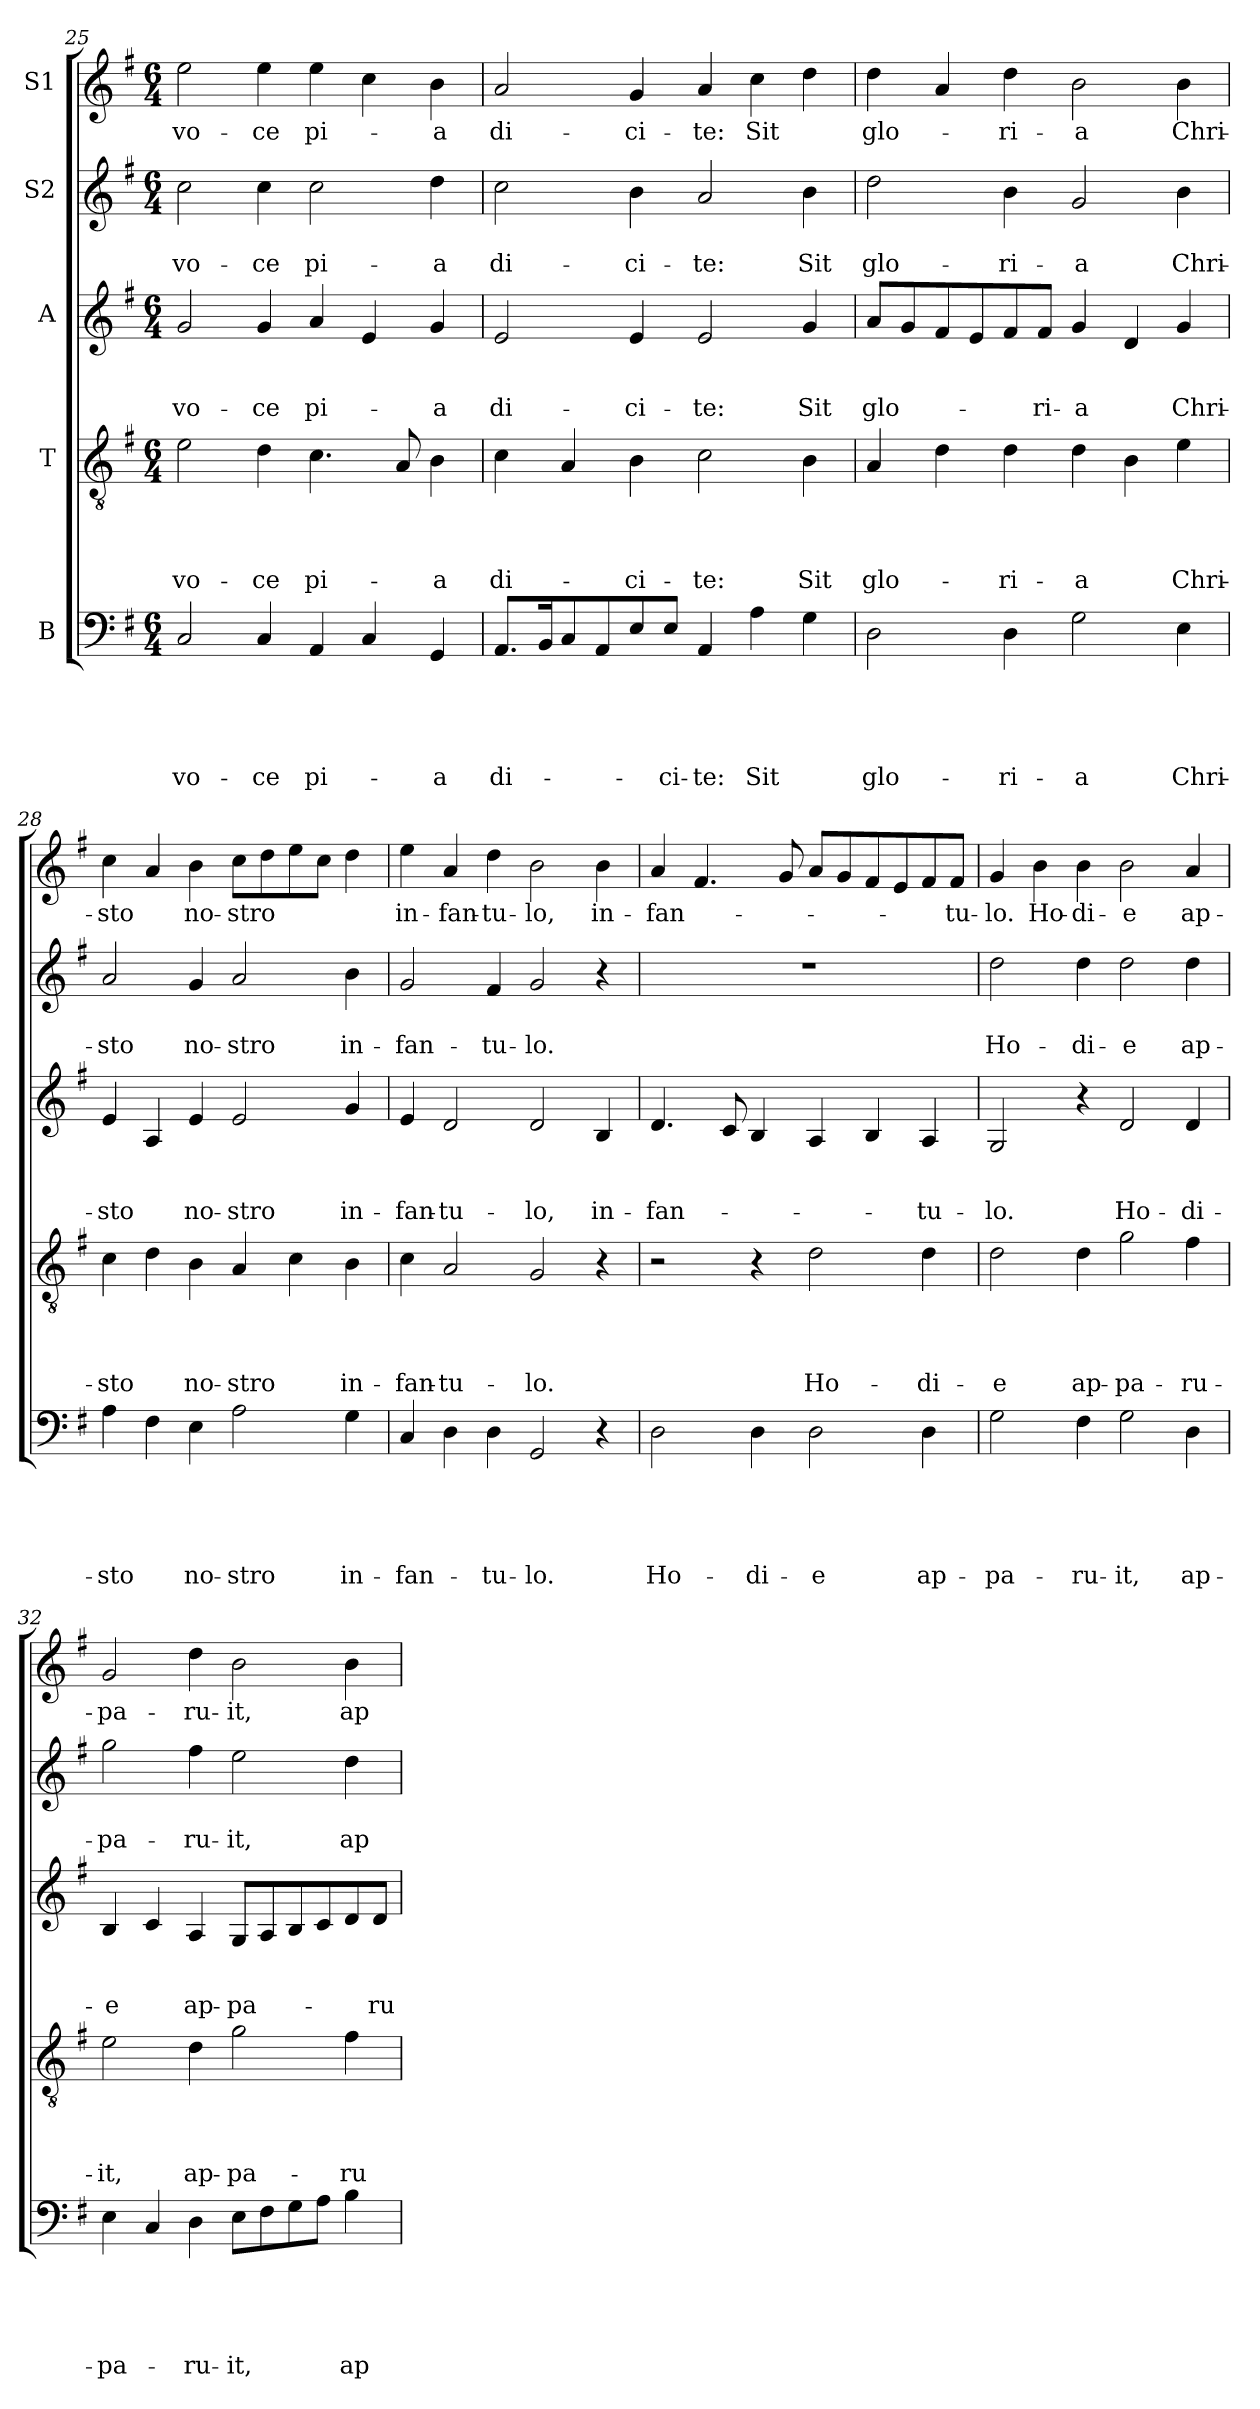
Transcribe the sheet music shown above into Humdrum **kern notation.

**kern	**text	**text	**text	**text	**text	**kern	**text	**text	**text	**text	**kern	**text	**text	**text	**kern	**text	**text	**kern	**text
*part5	*part5	*part5	*part5	*part5	*part5	*part4	*part4	*part4	*part4	*part4	*part3	*part3	*part3	*part3	*part2	*part2	*part2	*part1	*part1
*staff5	*staff5	*staff5	*staff5	*staff5	*staff5	*staff4	*staff4	*staff4	*staff4	*staff4	*staff3	*staff3	*staff3	*staff3	*staff2	*staff2	*staff2	*staff1	*staff1
*I"B	*	*	*	*	*	*I"T	*	*	*	*	*I"A	*	*	*	*I"S2	*	*	*I"S1	*
!!LO:LB:g=z
*clefF4	*	*	*	*	*	*clefGv2	*	*	*	*	*clefG2	*	*	*	*clefG2	*	*	*clefG2	*
*k[f#]	*	*	*	*	*	*k[f#]	*	*	*	*	*k[f#]	*	*	*	*k[f#]	*	*	*k[f#]	*
*G:	*	*	*	*	*	*G:	*	*	*	*	*G:	*	*	*	*G:	*	*	*G:	*
*M6/4	*	*	*	*	*	*M6/4	*	*	*	*	*M6/4	*	*	*	*M6/4	*	*	*M6/4	*
=25	=25	=25	=25	=25	=25	=25	=25	=25	=25	=25	=25	=25	=25	=25	=25	=25	=25	=25	=25
!	!	!	!	!	!LO:LY:b	!	!	!	!	!LO:LY:b	!	!	!	!LO:LY:b	!	!	!LO:LY:b	!	!LO:LY:b
2C/	.	.	.	.	vo-	2e\	.	.	.	vo-	2g/	.	.	vo-	2cc\	.	vo-	2ee\	vo-
!	!	!	!	!	!LO:LY:b	!	!	!	!	!LO:LY:b	!	!	!	!LO:LY:b	!	!	!LO:LY:b	!	!LO:LY:b
4C/	.	.	.	.	-ce	4d\	.	.	.	-ce	4g/	.	.	-ce	4cc\	.	-ce	4ee\	-ce
!	!	!	!	!	!LO:LY:b	!	!	!	!	!LO:LY:b	!	!	!	!LO:LY:b	!	!	!LO:LY:b	!	!LO:LY:b
4AA/	.	.	.	.	pi-	4.c\	.	.	.	pi-	4a/	.	.	pi-	2cc\	.	pi-	4ee\	pi-
4C/	.	.	.	.	.	.	.	.	.	.	4e/	.	.	.	.	.	.	4cc\	.
.	.	.	.	.	.	8A/	.	.	.	.	.	.	.	.	.	.	.	.	.
!	!	!	!	!	!LO:LY:b	!	!	!	!	!LO:LY:b	!	!	!	!LO:LY:b	!	!	!LO:LY:b	!	!LO:LY:b
4GG/	.	.	.	.	-a	4B\	.	.	.	-a	4g/	.	.	-a	4dd\	.	-a	4b\	-a
=26	=26	=26	=26	=26	=26	=26	=26	=26	=26	=26	=26	=26	=26	=26	=26	=26	=26	=26	=26
!	!	!	!	!	!LO:LY:b	!	!	!	!	!LO:LY:b	!	!	!	!LO:LY:b	!	!	!LO:LY:b	!	!LO:LY:b
8.AA/L	.	.	.	.	di-	4c\	.	.	.	di-	2e/	.	.	di-	2cc\	.	di-	2a/	di-
16BB/k	.	.	.	.	.	.	.	.	.	.	.	.	.	.	.	.	.	.	.
8C/	.	.	.	.	.	4A/	.	.	.	.	.	.	.	.	.	.	.	.	.
8AA/	.	.	.	.	.	.	.	.	.	.	.	.	.	.	.	.	.	.	.
!	!	!	!	!	!	!	!	!	!	!LO:LY:b	!	!	!	!LO:LY:b	!	!	!LO:LY:b	!	!LO:LY:b
8E/	.	.	.	.	.	4B\	.	.	.	-ci-	4e/	.	.	-ci-	4b\	.	-ci-	4g/	-ci-
!	!	!	!	!	!LO:LY:b	!	!	!	!	!	!	!	!	!	!	!	!	!	!
8E/J	.	.	.	.	-ci-	.	.	.	.	.	.	.	.	.	.	.	.	.	.
!	!	!	!	!	!LO:LY:b	!	!	!	!	!LO:LY:b	!	!	!	!LO:LY:b	!	!	!LO:LY:b	!	!LO:LY:b
4AA/	.	.	.	.	-te:	2c\	.	.	.	-te:	2e/	.	.	-te:	2a/	.	-te:	4a/	-te:
!	!	!	!	!	!LO:LY:b	!	!	!	!	!	!	!	!	!	!	!	!	!	!LO:LY:b
4A\	.	.	.	.	Sit	.	.	.	.	.	.	.	.	.	.	.	.	4cc\	Sit
!	!	!	!	!	!	!	!	!	!	!LO:LY:b	!	!	!	!LO:LY:b	!	!	!LO:LY:b	!	!
4G\	.	.	.	.	.	4B\	.	.	.	Sit	4g/	.	.	Sit	4b\	.	Sit	4dd\	.
=27	=27	=27	=27	=27	=27	=27	=27	=27	=27	=27	=27	=27	=27	=27	=27	=27	=27	=27	=27
!	!	!	!	!	!LO:LY:b	!	!	!	!	!LO:LY:b	!	!	!	!LO:LY:b	!	!	!LO:LY:b	!	!LO:LY:b
2D\	.	.	.	.	glo-	4A/	.	.	.	glo-	8a/L	.	.	glo-	2dd\	.	glo-	4dd\	glo-
.	.	.	.	.	.	.	.	.	.	.	8g/	.	.	.	.	.	.	.	.
.	.	.	.	.	.	4d\	.	.	.	.	8f#/	.	.	.	.	.	.	4a/	.
.	.	.	.	.	.	.	.	.	.	.	8e/	.	.	.	.	.	.	.	.
!	!	!	!	!	!LO:LY:b	!	!	!	!	!LO:LY:b	!	!	!	!	!	!	!LO:LY:b	!	!LO:LY:b
4D\	.	.	.	.	-ri-	4d\	.	.	.	-ri-	8f#/	.	.	.	4b\	.	-ri-	4dd\	-ri-
!	!	!	!	!	!	!	!	!	!	!	!	!	!	!LO:LY:b	!	!	!	!	!
.	.	.	.	.	.	.	.	.	.	.	8f#/J	.	.	-ri-	.	.	.	.	.
!	!	!	!	!	!LO:LY:b	!	!	!	!	!LO:LY:b	!	!	!	!LO:LY:b:rj	!	!	!LO:LY:b	!	!LO:LY:b
2G\	.	.	.	.	-a	4d\	.	.	.	-a	4g/	.	.	-a	2g/	.	-a	2b\	-a
.	.	.	.	.	.	4B\	.	.	.	.	4d/	.	.	.	.	.	.	.	.
!	!	!	!	!	!LO:LY:b	!	!	!	!	!LO:LY:b	!	!	!	!LO:LY:b	!	!	!LO:LY:b	!	!LO:LY:b
4E\	.	.	.	.	Chri-	4e\	.	.	.	Chri-	4g/	.	.	Chri-	4b\	.	Chri-	4b\	Chri-
=28	=28	=28	=28	=28	=28	=28	=28	=28	=28	=28	=28	=28	=28	=28	=28	=28	=28	=28	=28
!	!	!	!	!	!LO:LY:b	!	!	!	!	!LO:LY:b	!	!	!	!LO:LY:b	!	!	!LO:LY:b	!	!LO:LY:b
4A\	.	.	.	.	-sto	4c\	.	.	.	-sto	4e/	.	.	-sto	2a/	.	-sto	4cc\	-sto
4F#\	.	.	.	.	.	4d\	.	.	.	.	4A/	.	.	.	.	.	.	4a/	.
!	!	!	!	!	!LO:LY:b	!	!	!	!	!LO:LY:b	!	!	!	!LO:LY:b	!	!	!LO:LY:b	!	!LO:LY:b
4E\	.	.	.	.	no-	4B\	.	.	.	no-	4e/	.	.	no-	4g/	.	no-	4b\	no-
!	!	!	!	!	!LO:LY:b:rj	!	!	!	!	!LO:LY:b	!	!	!	!LO:LY:b:rj	!	!	!LO:LY:b:rj	!	!LO:LY:b
2A\	.	.	.	.	-stro	4A/	.	.	.	-stro	2e/	.	.	-stro	2a/	.	-stro	8cc\L	-stro
.	.	.	.	.	.	.	.	.	.	.	.	.	.	.	.	.	.	8dd\	.
.	.	.	.	.	.	4c\	.	.	.	.	.	.	.	.	.	.	.	8ee\	.
.	.	.	.	.	.	.	.	.	.	.	.	.	.	.	.	.	.	8cc\J	.
!	!	!	!	!	!LO:LY:b	!	!	!	!	!LO:LY:b	!	!	!	!LO:LY:b	!	!	!LO:LY:b	!	!
4G\	.	.	.	.	in-	4B\	.	.	.	in-	4g/	.	.	in-	4b\	.	in-	4dd\	.
!!LO:PB:g=z
=29	=29	=29	=29	=29	=29	=29	=29	=29	=29	=29	=29	=29	=29	=29	=29	=29	=29	=29	=29
!	!	!	!	!	!LO:LY:b	!	!	!	!	!LO:LY:b	!	!	!	!LO:LY:b	!	!	!LO:LY:b	!	!LO:LY:b
4C/	.	.	.	.	-fan-	4c\	.	.	.	-fan-	4e/	.	.	-fan-	2g/	.	-fan-	4ee\	in-
!	!	!	!	!	!	!	!	!	!	!LO:LY:b:rj	!	!	!	!LO:LY:b:rj	!	!	!	!	!LO:LY:b
4D\	.	.	.	.	.	2A/	.	.	.	-tu-	2d/	.	.	-tu-	.	.	.	4a/	-fan-
!	!	!	!	!	!LO:LY:b	!	!	!	!	!	!	!	!	!	!	!	!LO:LY:b	!	!LO:LY:b:rj
4D\	.	.	.	.	-tu-	.	.	.	.	.	.	.	.	.	4f#/	.	-tu-	4dd\	-tu-
!	!	!	!	!	!LO:LY:b	!	!	!	!	!LO:LY:b	!	!	!	!LO:LY:b	!	!	!LO:LY:b	!	!LO:LY:b
2GG/	.	.	.	.	-lo.	2G/	.	.	.	-lo.	2d/	.	.	-lo,	2g/	.	-lo.	2b\	-lo,
!	!	!	!	!	!	!	!	!	!	!	!	!	!	!LO:LY:b	!	!	!	!	!LO:LY:b
4r	.	.	.	.	.	4r	.	.	.	.	4B/	.	.	in-	4r	.	.	4b\	in-
=30	=30	=30	=30	=30	=30	=30	=30	=30	=30	=30	=30	=30	=30	=30	=30	=30	=30	=30	=30
!	!	!	!	!	!LO:LY:b	!	!	!	!	!	!	!	!	!LO:LY:b	!LO:N:vis=1	!	!	!	!LO:LY:b
2D\	.	.	.	.	Ho-	2r	.	.	.	.	4.d/	.	.	-fan-	1.r	.	.	4a/	-fan-
.	.	.	.	.	.	.	.	.	.	.	.	.	.	.	.	.	.	4.f#/	.
.	.	.	.	.	.	.	.	.	.	.	8c/	.	.	.	.	.	.	.	.
!	!	!	!	!	!LO:LY:b	!	!	!	!	!	!	!	!	!	!	!	!	!	!
4D\	.	.	.	.	-di-	4r	.	.	.	.	4B/	.	.	.	.	.	.	.	.
.	.	.	.	.	.	.	.	.	.	.	.	.	.	.	.	.	.	8g/	.
!	!	!	!	!	!LO:LY:b	!	!	!	!	!LO:LY:b	!	!	!	!	!	!	!	!	!
2D\	.	.	.	.	-e	2d\	.	.	.	Ho-	4A/	.	.	.	.	.	.	8a/L	.
.	.	.	.	.	.	.	.	.	.	.	.	.	.	.	.	.	.	8g/	.
.	.	.	.	.	.	.	.	.	.	.	4B/	.	.	.	.	.	.	8f#/	.
.	.	.	.	.	.	.	.	.	.	.	.	.	.	.	.	.	.	8e/	.
!	!	!	!	!	!LO:LY:b	!	!	!	!	!LO:LY:b	!	!	!	!LO:LY:b	!	!	!	!	!
4D\	.	.	.	.	ap-	4d\	.	.	.	-di-	4A/	.	.	-tu-	.	.	.	8f#/	.
!	!	!	!	!	!	!	!	!	!	!	!	!	!	!	!	!	!	!	!LO:LY:b
.	.	.	.	.	.	.	.	.	.	.	.	.	.	.	.	.	.	8f#/J	-tu-
=31	=31	=31	=31	=31	=31	=31	=31	=31	=31	=31	=31	=31	=31	=31	=31	=31	=31	=31	=31
!	!	!	!	!	!LO:LY:b	!	!	!	!	!LO:LY:b	!	!	!	!LO:LY:b	!	!	!LO:LY:b	!	!LO:LY:b
2G\	.	.	.	.	-pa-	2d\	.	.	.	-e	2G/	.	.	-lo.	2dd\	.	Ho-	4g/	-lo.
!	!	!	!	!	!	!	!	!	!	!	!	!	!	!	!	!	!	!	!LO:LY:b
.	.	.	.	.	.	.	.	.	.	.	.	.	.	.	.	.	.	4b\	Ho-
!	!	!	!	!	!LO:LY:b	!	!	!	!	!LO:LY:b	!	!	!	!	!	!	!LO:LY:b	!	!LO:LY:b:rj
4F#\	.	.	.	.	-ru-	4d\	.	.	.	ap-	4r	.	.	.	4dd\	.	-di-	4b\	-di-
!	!	!	!	!	!LO:LY:b	!	!	!	!	!LO:LY:b:rj	!	!	!	!LO:LY:b	!	!	!LO:LY:b	!	!LO:LY:b
2G\	.	.	.	.	-it,	2g\	.	.	.	-pa-	2d/	.	.	Ho-	2dd\	.	-e	2b\	-e
!	!	!	!	!	!LO:LY:b	!	!	!	!	!LO:LY:b	!	!	!	!LO:LY:b	!	!	!LO:LY:b	!	!LO:LY:b
4D\	.	.	.	.	ap-	4f#\	.	.	.	-ru-	4d/	.	.	-di-	4dd\	.	ap-	4a/	ap-
=32	=32	=32	=32	=32	=32	=32	=32	=32	=32	=32	=32	=32	=32	=32	=32	=32	=32	=32	=32
!	!	!	!	!	!LO:LY:b	!	!	!	!	!LO:LY:b	!	!	!	!LO:LY:b:rj	!	!	!LO:LY:b	!	!LO:LY:b
4E\	.	.	.	.	-pa-	2e\	.	.	.	-it,	4B/	.	.	-e	2gg\	.	-pa-	2g/	-pa-
4C/	.	.	.	.	.	.	.	.	.	.	4c/	.	.	.	.	.	.	.	.
!	!	!	!	!	!LO:LY:b	!	!	!	!	!LO:LY:b	!	!	!	!LO:LY:b	!	!	!LO:LY:b	!	!LO:LY:b
4D\	.	.	.	.	-ru-	4d\	.	.	.	ap-	4A/	.	.	ap-	4ff#\	.	-ru-	4dd\	-ru-
!	!	!	!	!	!LO:LY:b	!	!	!	!	!LO:LY:b:rj	!	!	!	!LO:LY:b	!	!	!LO:LY:b	!	!LO:LY:b
8E\L	.	.	.	.	-it,	2g\	.	.	.	-pa-	8G/L	.	.	-pa-	2ee\	.	-it,	2b\	-it,
8F#\	.	.	.	.	.	.	.	.	.	.	8A/	.	.	.	.	.	.	.	.
8G\	.	.	.	.	.	.	.	.	.	.	8B/	.	.	.	.	.	.	.	.
8A\J	.	.	.	.	.	.	.	.	.	.	8c/	.	.	.	.	.	.	.	.
!	!	!	!	!	!LO:LY:b	!	!	!	!	!LO:LY:b	!	!	!	!	!	!	!LO:LY:b	!	!LO:LY:b
4B\	.	.	.	.	ap-	4f#\	.	.	.	-ru-	8d/	.	.	.	4dd\	.	ap-	4b\	ap-
!	!	!	!	!	!	!	!	!	!	!	!	!	!	!LO:LY:b	!	!	!	!	!
.	.	.	.	.	.	.	.	.	.	.	8d/J	.	.	-ru-	.	.	.	.	.
=	=	=	=	=	=	=	=	=	=	=	=	=	=	=	=	=	=	=	=
*-	*-	*-	*-	*-	*-	*-	*-	*-	*-	*-	*-	*-	*-	*-	*-	*-	*-	*-	*-
